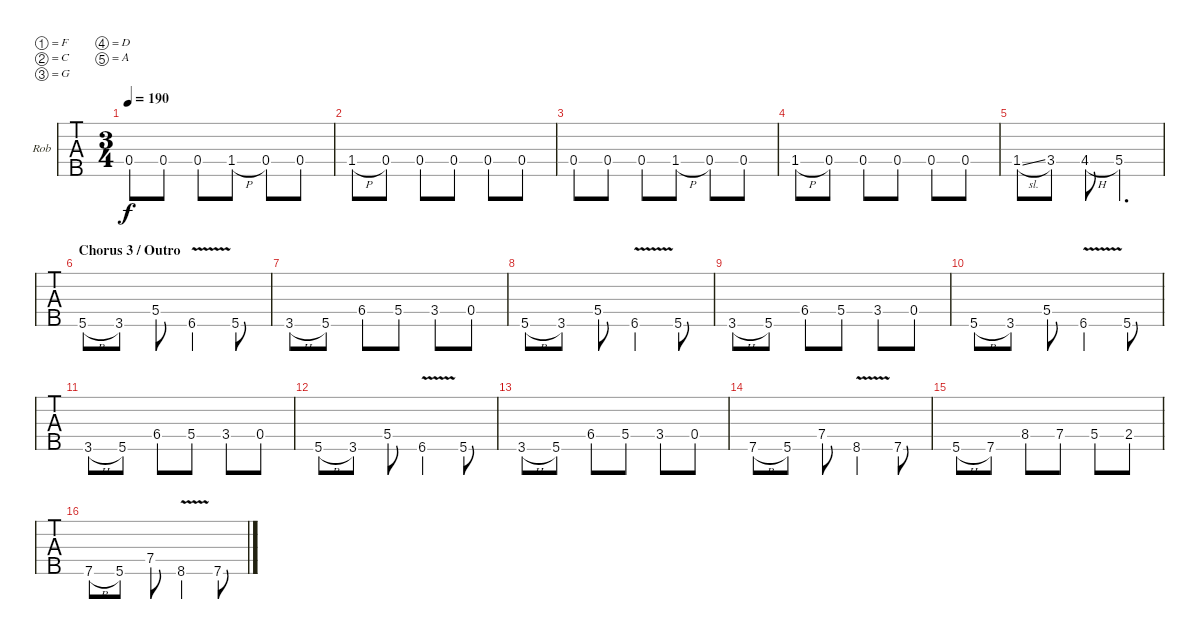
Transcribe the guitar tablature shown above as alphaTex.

\bracketExtendMode groupsimilarinstruments
\firstSystemTrackNameOrientation horizontal
\otherSystemsTrackNameOrientation horizontal
\track ("Bass" "Rob") {instrument electricbassfinger}
\staff {tabs}
\tuning (F2 C2 G1 D1 A0)
\ts (3 4)
\tempo 190
\clef f4
\ks c
0.4.8{dy f} 0.4.8 0.4.8 1.4{h}.8 0.4.8 0.4.8 |
1.4{h}.8 0.4.8 0.4.8 0.4.8 0.4.8 0.4.8 |
0.4.8 0.4.8 0.4.8 1.4{h}.8 0.4.8 0.4.8 |
1.4{h}.8 0.4.8 0.4.8 0.4.8 0.4.8 0.4.8 |
1.4{sl}.8 3.4.8 4.4{h}.8 5.4.4{d} |
\section ("" "Chorus 3 / Outro")
5.5{h}.8 3.5.8 5.4.8 6.5{v}.4 5.5.8 |
3.5{h}.8 5.5.8 6.4.8 5.4.8 3.4.8 0.4.8 |
5.5{h}.8 3.5.8 5.4.8 6.5{v}.4 5.5.8 |
3.5{h}.8 5.5.8 6.4.8 5.4.8 3.4.8 0.4.8 |
5.5{h}.8 3.5.8 5.4.8 6.5{v}.4 5.5.8 |
3.5{h}.8 5.5.8 6.4.8 5.4.8 3.4.8 0.4.8 |
5.5{h}.8 3.5.8 5.4.8 6.5{v}.4 5.5.8 |
3.5{h}.8 5.5.8 6.4.8 5.4.8 3.4.8 0.4.8 |
7.5{h}.8 5.5.8 7.4.8 8.5{v}.4 7.5.8 |
5.5{h}.8 7.5.8 8.4.8 7.4.8 5.4.8 2.4.8 |
7.5{h}.8 5.5.8 7.4.8 8.5{v}.4 7.5.8
